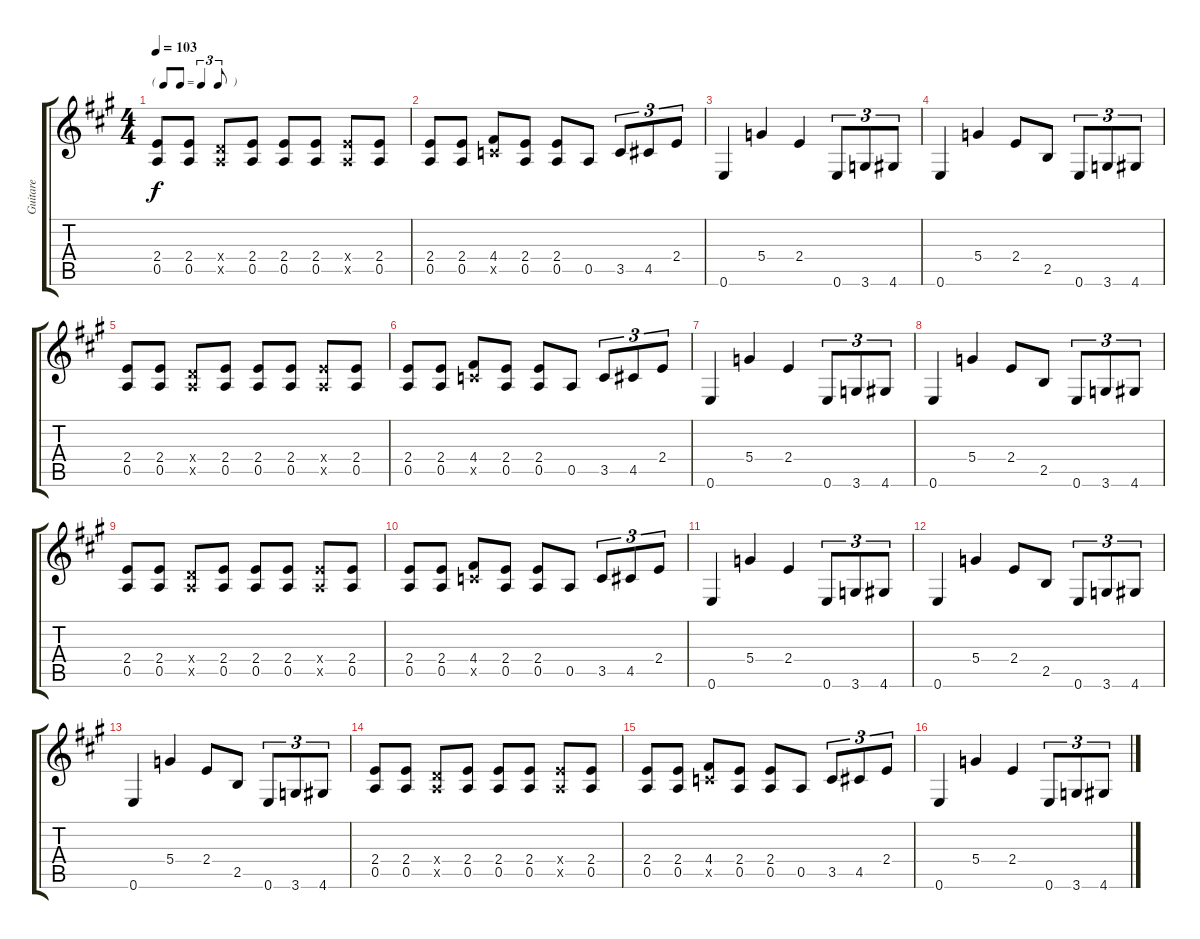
\track ("Guitare" "Guitare") {instrument electricguitarclean}
\staff {score tabs}
\tuning (E4 B3 G3 D3 A2 E2) {hide}
\ts (4 4)
\tf triplet8th
\tempo 103
\clef g2
\ks a
(2.4 0.5).8{dy f} (2.4 0.5).8 (0.4{x} 0.5{x}).8 (2.4 0.5).8 (2.4 0.5).8 (2.4 0.5).8 (2.4{x} 0.5{x}).8 (2.4 0.5).8 |
(2.4 0.5).8 (2.4 0.5).8 (4.4 3.5{x}).8 (2.4 0.5).8 (2.4 0.5).8 0.5.8 3.5.8{tu (3 2)} 4.5.8{tu (3 2)} 2.4.8{tu (3 2)} |
0.6.4 5.4.4 2.4.4 0.6.8{tu (3 2)} 3.6.8{tu (3 2)} 4.6.8{tu (3 2)} |
0.6.4 5.4.4 2.4.8 2.5.8 0.6.8{tu (3 2)} 3.6.8{tu (3 2)} 4.6.8{tu (3 2)} |
(2.4 0.5).8 (2.4 0.5).8 (0.4{x} 0.5{x}).8 (2.4 0.5).8 (2.4 0.5).8 (2.4 0.5).8 (2.4{x} 0.5{x}).8 (2.4 0.5).8 |
(2.4 0.5).8 (2.4 0.5).8 (4.4 3.5{x}).8 (2.4 0.5).8 (2.4 0.5).8 0.5.8 3.5.8{tu (3 2)} 4.5.8{tu (3 2)} 2.4.8{tu (3 2)} |
0.6.4 5.4.4 2.4.4 0.6.8{tu (3 2)} 3.6.8{tu (3 2)} 4.6.8{tu (3 2)} |
0.6.4 5.4.4 2.4.8 2.5.8 0.6.8{tu (3 2)} 3.6.8{tu (3 2)} 4.6.8{tu (3 2)} |
(2.4 0.5).8 (2.4 0.5).8 (0.4{x} 0.5{x}).8 (2.4 0.5).8 (2.4 0.5).8 (2.4 0.5).8 (2.4{x} 0.5{x}).8 (2.4 0.5).8 |
(2.4 0.5).8 (2.4 0.5).8 (4.4 3.5{x}).8 (2.4 0.5).8 (2.4 0.5).8 0.5.8 3.5.8{tu (3 2)} 4.5.8{tu (3 2)} 2.4.8{tu (3 2)} |
0.6.4 5.4.4 2.4.4 0.6.8{tu (3 2)} 3.6.8{tu (3 2)} 4.6.8{tu (3 2)} |
0.6.4 5.4.4 2.4.8 2.5.8 0.6.8{tu (3 2)} 3.6.8{tu (3 2)} 4.6.8{tu (3 2)} |
0.6.4 5.4.4 2.4.8 2.5.8 0.6.8{tu (3 2)} 3.6.8{tu (3 2)} 4.6.8{tu (3 2)} |
(2.4 0.5).8 (2.4 0.5).8 (0.4{x} 0.5{x}).8 (2.4 0.5).8 (2.4 0.5).8 (2.4 0.5).8 (2.4{x} 0.5{x}).8 (2.4 0.5).8 |
(2.4 0.5).8 (2.4 0.5).8 (4.4 3.5{x}).8 (2.4 0.5).8 (2.4 0.5).8 0.5.8 3.5.8{tu (3 2)} 4.5.8{tu (3 2)} 2.4.8{tu (3 2)} |
0.6.4 5.4.4 2.4.4 0.6.8{tu (3 2)} 3.6.8{tu (3 2)} 4.6.8{tu (3 2)}
